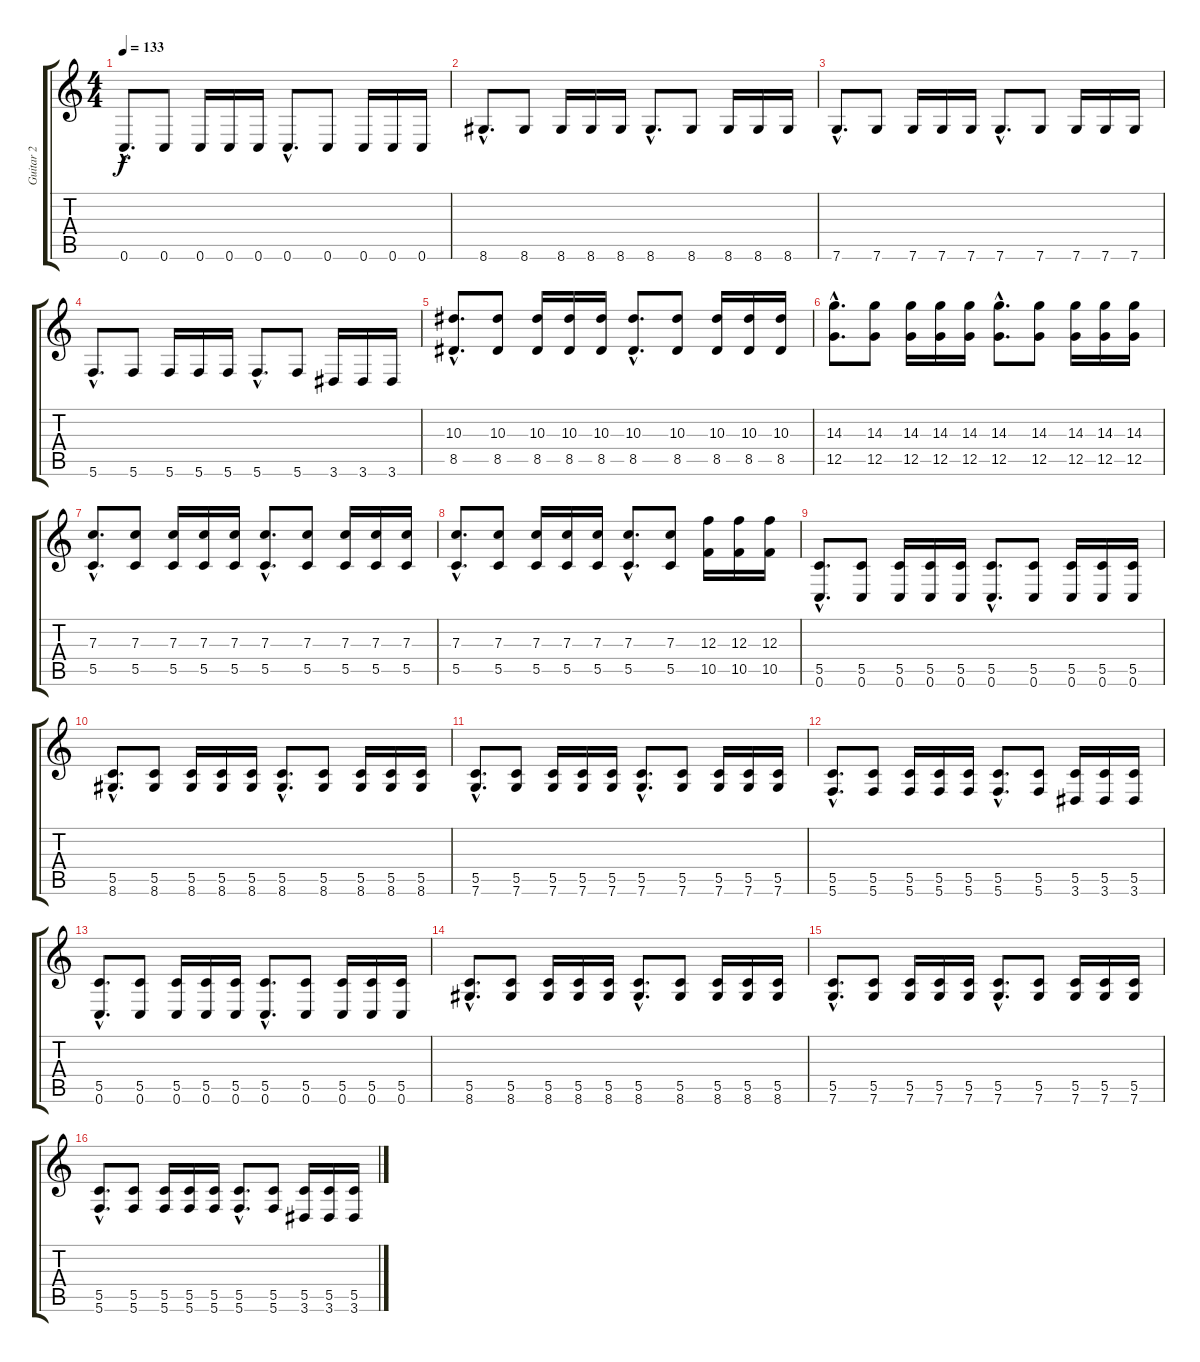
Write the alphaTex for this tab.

\track ("Guitar 2" "Guitar 2") {instrument overdrivenguitar}
\staff {score tabs}
\tuning (D4 A3 F3 C3 G2 C2) {hide}
\ts (4 4)
\tempo 133
\clef g2
\ks c
0.6{hac}.8{d dy f} 0.6.8 0.6.16 0.6.16 0.6.16 0.6{hac}.8{d} 0.6.8 0.6.16 0.6.16 0.6.16 |
8.6{hac}.8{d} 8.6.8 8.6.16 8.6.16 8.6.16 8.6{hac}.8{d} 8.6.8 8.6.16 8.6.16 8.6.16 |
7.6{hac}.8{d} 7.6.8 7.6.16 7.6.16 7.6.16 7.6{hac}.8{d} 7.6.8 7.6.16 7.6.16 7.6.16 |
5.6{hac}.8{d} 5.6.8 5.6.16 5.6.16 5.6.16 5.6{hac}.8{d} 5.6.8 3.6.16 3.6.16 3.6.16 |
(10.3{hac} 8.5{hac}).8{d} (10.3 8.5).8 (10.3 8.5).16 (10.3 8.5).16 (10.3 8.5).16 (10.3{hac} 8.5{hac}).8{d} (10.3 8.5).8 (10.3 8.5).16 (10.3 8.5).16 (10.3 8.5).16 |
(14.3{hac} 12.5{hac}).8{d} (14.3 12.5).8 (14.3 12.5).16 (14.3 12.5).16 (14.3 12.5).16 (14.3{hac} 12.5{hac}).8{d} (14.3 12.5).8 (14.3 12.5).16 (14.3 12.5).16 (14.3 12.5).16 |
(7.3{hac} 5.5{hac}).8{d} (7.3 5.5).8 (7.3 5.5).16 (7.3 5.5).16 (7.3 5.5).16 (7.3{hac} 5.5{hac}).8{d} (7.3 5.5).8 (7.3 5.5).16 (7.3 5.5).16 (7.3 5.5).16 |
(7.3{hac} 5.5{hac}).8{d} (7.3 5.5).8 (7.3 5.5).16 (7.3 5.5).16 (7.3 5.5).16 (7.3{hac} 5.5{hac}).8{d} (7.3 5.5).8 (12.3 10.5).16 (12.3 10.5).16 (12.3 10.5).16 |
(5.5{hac} 0.6{hac}).8{d} (5.5 0.6).8 (5.5 0.6).16 (5.5 0.6).16 (5.5 0.6).16 (5.5{hac} 0.6{hac}).8{d} (5.5 0.6).8 (5.5 0.6).16 (5.5 0.6).16 (5.5 0.6).16 |
(5.5{hac} 8.6{hac}).8{d} (5.5 8.6).8 (5.5 8.6).16 (5.5 8.6).16 (5.5 8.6).16 (5.5{hac} 8.6{hac}).8{d} (5.5 8.6).8 (5.5 8.6).16 (5.5 8.6).16 (5.5 8.6).16 |
(5.5{hac} 7.6{hac}).8{d} (5.5 7.6).8 (5.5 7.6).16 (5.5 7.6).16 (5.5 7.6).16 (5.5{hac} 7.6{hac}).8{d} (5.5 7.6).8 (5.5 7.6).16 (5.5 7.6).16 (5.5 7.6).16 |
(5.5{hac} 5.6{hac}).8{d} (5.5 5.6).8 (5.5 5.6).16 (5.5 5.6).16 (5.5 5.6).16 (5.5{hac} 5.6{hac}).8{d} (5.5 5.6).8 (5.5 3.6).16 (5.5 3.6).16 (5.5 3.6).16 |
(5.5{hac} 0.6{hac}).8{d} (5.5 0.6).8 (5.5 0.6).16 (5.5 0.6).16 (5.5 0.6).16 (5.5{hac} 0.6{hac}).8{d} (5.5 0.6).8 (5.5 0.6).16 (5.5 0.6).16 (5.5 0.6).16 |
(5.5{hac} 8.6{hac}).8{d} (5.5 8.6).8 (5.5 8.6).16 (5.5 8.6).16 (5.5 8.6).16 (5.5{hac} 8.6{hac}).8{d} (5.5 8.6).8 (5.5 8.6).16 (5.5 8.6).16 (5.5 8.6).16 |
(5.5{hac} 7.6{hac}).8{d} (5.5 7.6).8 (5.5 7.6).16 (5.5 7.6).16 (5.5 7.6).16 (5.5{hac} 7.6{hac}).8{d} (5.5 7.6).8 (5.5 7.6).16 (5.5 7.6).16 (5.5 7.6).16 |
(5.5{hac} 5.6{hac}).8{d} (5.5 5.6).8 (5.5 5.6).16 (5.5 5.6).16 (5.5 5.6).16 (5.5{hac} 5.6{hac}).8{d} (5.5 5.6).8 (5.5 3.6).16 (5.5 3.6).16 (5.5 3.6).16
